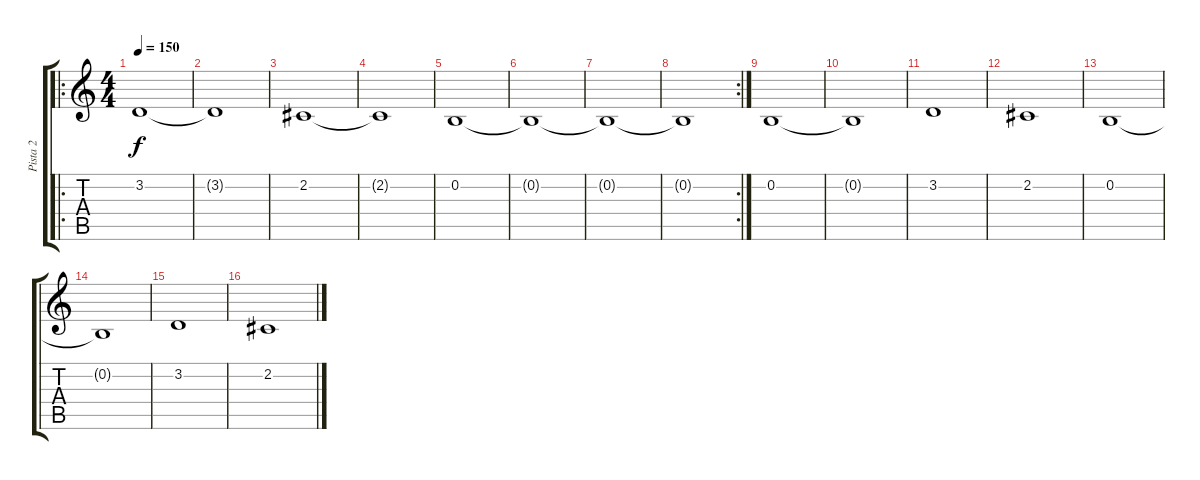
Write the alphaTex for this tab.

\track ("Pista 2" "Pista 2") {instrument synthstrings2}
\staff {score tabs}
\tuning (E4 B3 G3 D3 A2 E2) {hide}
\ro
\ts (4 4)
\tempo 150
\clef g2
\ks c
3.2.1{dy f} |
3.2{t}.1 |
2.2.1 |
2.2{t}.1 |
0.2.1 |
0.2{t}.1 |
0.2{t}.1 |
\rc 2
0.2{t}.1 |
0.2.1 |
0.2{t}.1 |
3.2.1 |
2.2.1 |
0.2.1 |
0.2{t}.1 |
3.2.1 |
2.2.1
